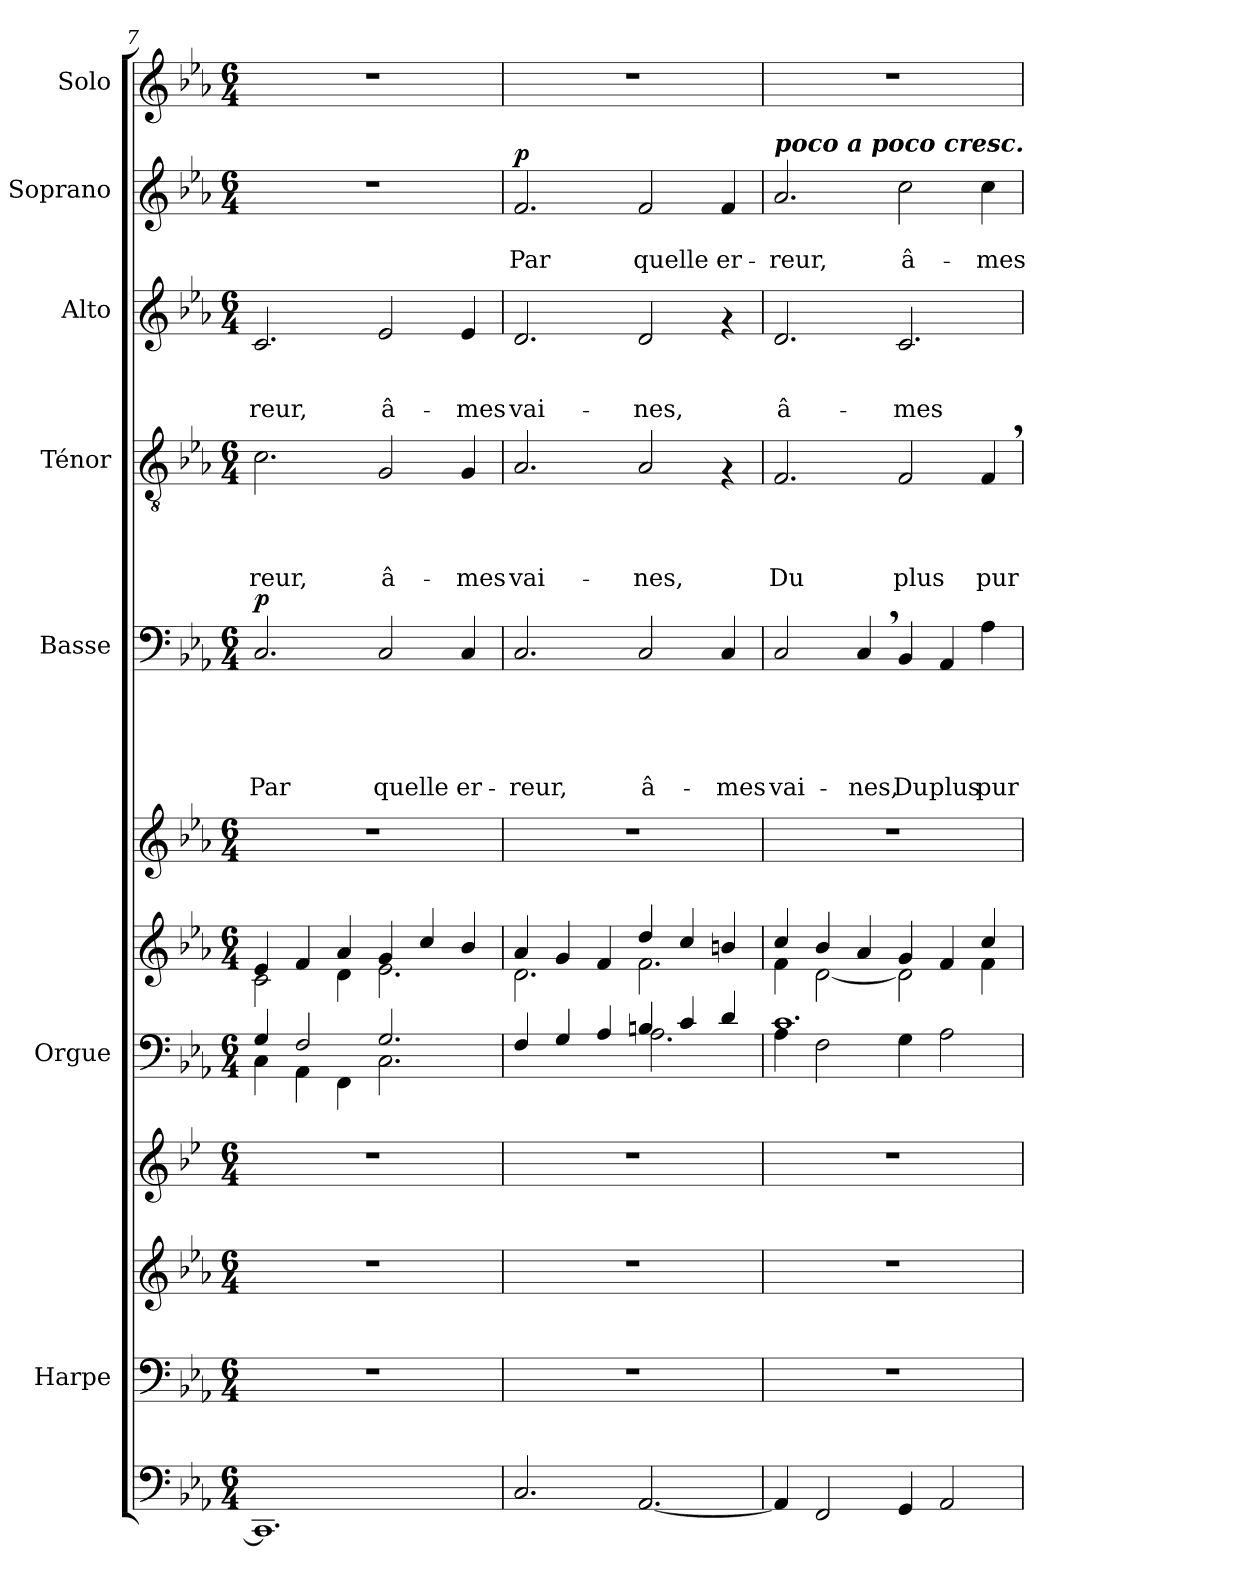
**kern	**kern	**kern	**kern	**kern	**kern	**kern	**kern	**text	**text	**text	**text	**text	**dynam	**kern	**text	**text	**text	**text	**kern	**text	**text	**text	**kern	**text	**text	**dynam	**kern
*part10	*part9	*part9	*part8	*part7	*part7	*part6	*part5	*part5	*part5	*part5	*part5	*part5	*part5	*part4	*part4	*part4	*part4	*part4	*part3	*part3	*part3	*part3	*part2	*part2	*part2	*part2	*part1
*staff12	*staff11	*staff10	*staff9	*staff8	*staff7	*staff6	*staff5	*staff5	*staff5	*staff5	*staff5	*staff5	*staff5	*staff4	*staff4	*staff4	*staff4	*staff4	*staff3	*staff3	*staff3	*staff3	*staff2	*staff2	*staff2	*staff2	*staff1
*	*I"Harpe	*	*	*I"Orgue	*	*	*I"Basse	*	*	*	*	*	*	*I"Ténor	*	*	*	*	*I"Alto	*	*	*	*I"Soprano	*	*	*	*I"Solo
*	*I'Hp	*	*	*	*	*	*	*	*	*	*	*	*	*	*	*	*	*	*	*	*	*	*	*	*	*	*
*clefF4	*clefF4	*clefG2	*clefG2	*clefF4	*clefG2	*clefG2	*clefF4	*	*	*	*	*	*	*clefGv2	*	*	*	*	*clefG2	*	*	*	*clefG2	*	*	*	*clefG2
*	*	*	*ITrd-3c-5	*	*	*	*	*	*	*	*	*	*	*	*	*	*	*	*	*	*	*	*	*	*	*	*
*k[b-e-a-]	*k[b-e-a-]	*k[b-e-a-]	*k[b-e-a-]	*k[b-e-a-]	*k[b-e-a-]	*k[b-e-a-]	*k[b-e-a-]	*	*	*	*	*	*	*k[b-e-a-]	*	*	*	*	*k[b-e-a-]	*	*	*	*k[b-e-a-]	*	*	*	*k[b-e-a-]
*E-:	*E-:	*E-:	*E-:	*E-:	*E-:	*E-:	*E-:	*	*	*	*	*	*	*E-:	*	*	*	*	*E-:	*	*	*	*E-:	*	*	*	*E-:
*M6/4	*M6/4	*M6/4	*M6/4	*M6/4	*M6/4	*M6/4	*M6/4	*	*	*	*	*	*	*M6/4	*	*	*	*	*M6/4	*	*	*	*M6/4	*	*	*	*M6/4
=7	=7	=7	=7	=7	=7	=7	=7	=7	=7	=7	=7	=7	=7	=7	=7	=7	=7	=7	=7	=7	=7	=7	=7	=7	=7	=7	=7
*	*	*	*	*^	*^	*	*	*	*	*	*	*	*	*	*	*	*	*	*	*	*	*	*	*	*	*	*
!	!	!	!	!	!	!	!	!	!	!	!	!	!	!LO:LY:b	!LO:DY:a	!	!	!	!	!LO:LY:b	!	!	!	!LO:LY:b	!	!	!	!	!
1.CC]	1.r	1.r	1.r	4G/	4C\	4e-/	2c\	1.r	2.C/	.	.	.	.	Par	p	2.c\	.	.	.	-reur,	2.c/	.	.	-reur,	1.r	.	.	.	1.r
.	.	.	.	2F/	4AA-\	4f/	.	.	.	.	.	.	.	.	.	.	.	.	.	.	.	.	.	.	.	.	.	.	.
.	.	.	.	.	4FF\	4a-/	4d\	.	.	.	.	.	.	.	.	.	.	.	.	.	.	.	.	.	.	.	.	.	.
!	!	!	!	!	!	!	!	!	!	!	!	!	!	!LO:LY:b	!	!	!	!	!	!LO:LY:b	!	!	!	!LO:LY:b	!	!	!	!	!
.	.	.	.	2.G/	2.C\	4g/	2.e-\	.	2C/	.	.	.	.	quelle	.	2G/	.	.	.	â-	2e-/	.	.	â-	.	.	.	.	.
.	.	.	.	.	.	4cc/	.	.	.	.	.	.	.	.	.	.	.	.	.	.	.	.	.	.	.	.	.	.	.
!	!	!	!	!	!	!	!	!	!	!	!	!	!	!LO:LY:b	!	!	!	!	!	!LO:LY:b	!	!	!	!LO:LY:b	!	!	!	!	!
.	.	.	.	.	.	4b-/	.	.	4C/	.	.	.	.	er-	.	4G/	.	.	.	-mes	4e-/	.	.	-mes	.	.	.	.	.
!!LO:PB:g=z
=8	=8	=8	=8	=8	=8	=8	=8	=8	=8	=8	=8	=8	=8	=8	=8	=8	=8	=8	=8	=8	=8	=8	=8	=8	=8	=8	=8	=8	=8
!	!	!	!	!	!	!	!	!	!	!	!	!	!	!LO:LY:b	!	!	!	!	!	!LO:LY:b	!	!	!	!LO:LY:b	!	!	!LO:LY:b	!LO:DY:a	!
2.C/	1.r	1.r	1.r	4F/	2.ryy	4a-/	2.d\	1.r	2.C/	.	.	.	.	-reur,	.	2.A-/	.	.	.	vai-	2.d/	.	.	vai-	2.f/	.	Par	p	1.r
.	.	.	.	4G/	.	4g/	.	.	.	.	.	.	.	.	.	.	.	.	.	.	.	.	.	.	.	.	.	.	.
.	.	.	.	4A-/	.	4f/	.	.	.	.	.	.	.	.	.	.	.	.	.	.	.	.	.	.	.	.	.	.	.
!	!	!	!	!	!	!	!	!	!	!	!	!	!	!LO:LY:b	!	!	!	!	!	!LO:LY:b	!	!	!	!LO:LY:b	!	!	!LO:LY:b	!	!
[<2.AA-/	.	.	.	4Bn/	2.A-\	4dd/	2.f\	.	2C/	.	.	.	.	â-	.	2A-/	.	.	.	-nes,	2d/	.	.	-nes,	2f/	.	quelle	.	.
.	.	.	.	4c/	.	4cc/	.	.	.	.	.	.	.	.	.	.	.	.	.	.	.	.	.	.	.	.	.	.	.
!	!	!	!	!	!	!	!	!	!	!	!	!	!	!LO:LY:b	!	!	!	!	!	!	!	!	!	!	!	!	!LO:LY:b	!	!
.	.	.	.	4d/	.	4bn/	.	.	4C/	.	.	.	.	-mes	.	4rF	.	.	.	.	4rf	.	.	.	4f/	.	er-	.	.
=9	=9	=9	=9	=9	=9	=9	=9	=9	=9	=9	=9	=9	=9	=9	=9	=9	=9	=9	=9	=9	=9	=9	=9	=9	=9	=9	=9	=9	=9
!	!	!	!	!	!	!	!	!	!	!	!	!	!	!	!	!	!	!	!	!	!	!	!	!	!LO:TX:a:Bi:t=poco a poco cresc.	!	!	!	!
!	!	!	!	!	!	!	!	!	!	!	!	!	!	!LO:LY:b	!	!	!	!	!	!LO:LY:b	!	!	!	!LO:LY:b	!	!	!LO:LY:b	!	!
4AA-/]	1.r	1.r	1.r	1.c	4A-\	4cc/	4f\	1.r	2C/	.	.	.	.	vai-	.	2.F/	.	.	.	Du	2.d/	.	.	â-	2.a-/	.	-reur,	.	1.r
2FF/	.	.	.	.	2F\	4b-/	[<2d\	.	.	.	.	.	.	.	.	.	.	.	.	.	.	.	.	.	.	.	.	.	.
!	!	!	!	!	!	!	!	!	!	!	!	!	!	!LO:LY:b	!	!	!	!	!	!	!	!	!	!	!	!	!	!	!
.	.	.	.	.	.	4a-/	.	.	4C,>/	.	.	.	.	-nes,	.	.	.	.	.	.	.	.	.	.	.	.	.	.	.
!	!	!	!	!	!	!	!	!	!	!	!	!	!	!LO:LY:b	!	!	!	!	!	!LO:LY:b	!	!	!	!LO:LY:b	!	!	!LO:LY:b	!	!
4GG/	.	.	.	.	4G\	4g/	2d\]	.	4BB-/	.	.	.	.	Du	.	2F/	.	.	.	plus	2.c/	.	.	-mes	2cc\	.	â-	.	.
!	!	!	!	!	!	!	!	!	!	!	!	!	!	!LO:LY:b	!	!	!	!	!	!	!	!	!	!	!	!	!	!	!
2AA-/	.	.	.	.	2A-\	4f/	.	.	4AA-/	.	.	.	.	plus	.	.	.	.	.	.	.	.	.	.	.	.	.	.	.
!	!	!	!	!	!	!	!	!	!	!	!	!	!	!LO:LY:b	!	!	!	!	!	!LO:LY:b	!	!	!	!	!	!	!LO:LY:b	!	!
.	.	.	.	.	.	4cc/	4f\	.	4A-\	.	.	.	.	pur	.	4F,>/	.	.	.	pur	.	.	.	.	4cc\	.	-mes	.	.
*	*	*	*	*v	*v	*	*	*	*	*	*	*	*	*	*	*	*	*	*	*	*	*	*	*	*	*	*	*	*
*	*	*	*	*	*v	*v	*	*	*	*	*	*	*	*	*	*	*	*	*	*	*	*	*	*	*	*	*	*
=	=	=	=	=	=	=	=	=	=	=	=	=	=	=	=	=	=	=	=	=	=	=	=	=	=	=	=
*-	*-	*-	*-	*-	*-	*-	*-	*-	*-	*-	*-	*-	*-	*-	*-	*-	*-	*-	*-	*-	*-	*-	*-	*-	*-	*-	*-
